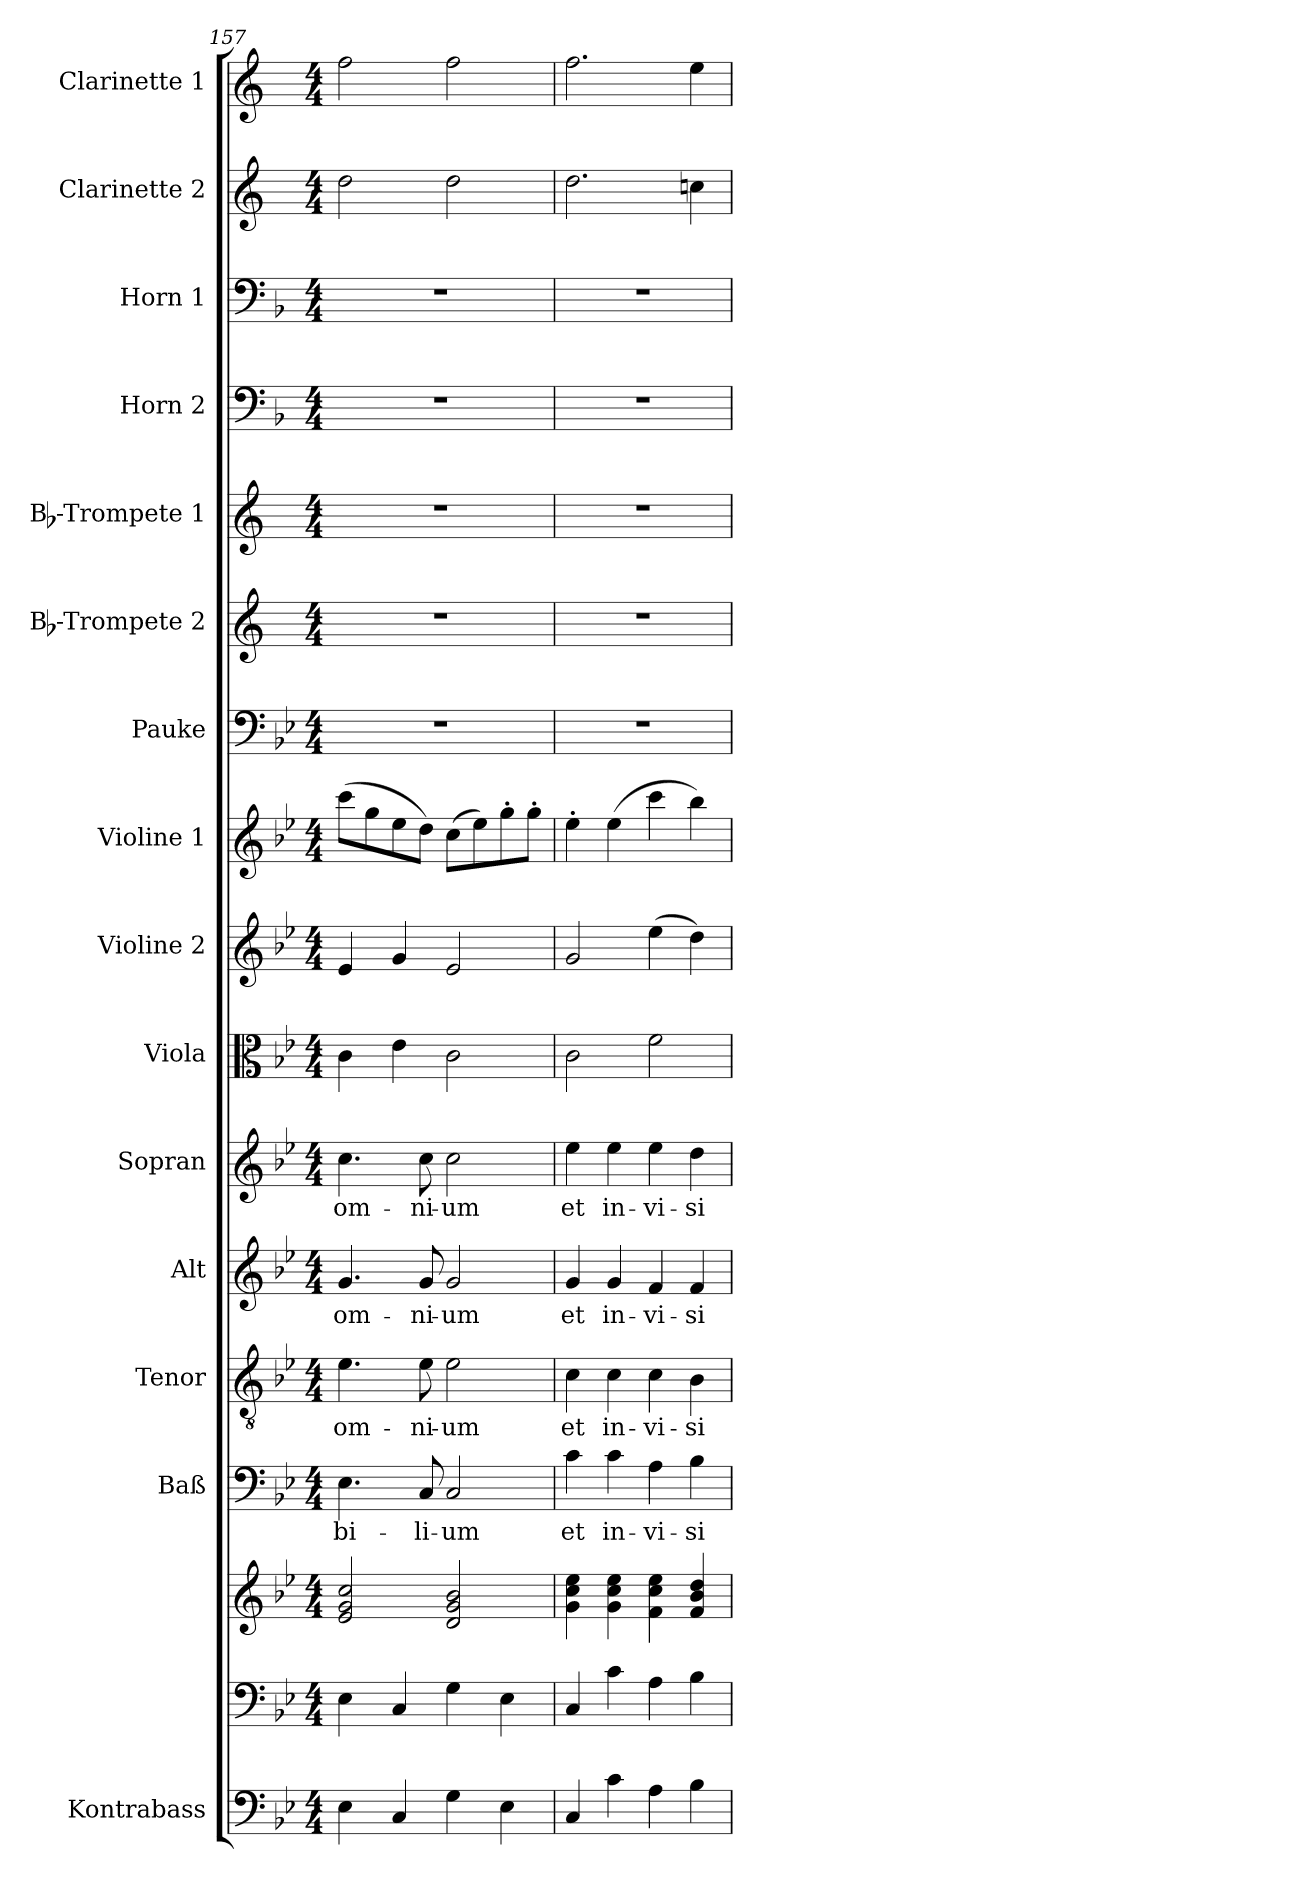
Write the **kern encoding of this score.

**kern	**kern	**kern	**kern	**text	**kern	**text	**kern	**text	**kern	**text	**kern	**kern	**kern	**kern	**kern	**kern	**kern	**kern	**kern	**kern
*part16	*part15	*part15	*part14	*part14	*part13	*part13	*part12	*part12	*part11	*part11	*part10	*part9	*part8	*part7	*part6	*part5	*part4	*part3	*part2	*part1
*staff17	*staff16	*staff15	*staff14	*staff14	*staff13	*staff13	*staff12	*staff12	*staff11	*staff11	*staff10	*staff9	*staff8	*staff7	*staff6	*staff5	*staff4	*staff3	*staff2	*staff1
*I"Kontrabass	*	*	*I"Baß	*	*I"Tenor	*	*I"Alt	*	*I"Sopran	*	*I"Viola	*I"Violine 2	*I"Violine 1	*I"Pauke	*I"Bb-Trompete 2	*I"Bb-Trompete 1	*I"Horn 2	*I"Horn 1	*I"Clarinette 2	*I"Clarinette 1
*I'Kb.	*	*	*I'Baß	*	*I'Ten	*	*I'Alt	*	*I'Sop	*	*I'Vla.	*I'Vln. 2	*I'Vln. 1	*I'Pk.	*I'Bb Trp. 2	*I'Bb Trp. 1	*I'Hrn. 2	*I'Hrn. 1	*I'Cl. 2	*I'Cl. 1
*clefF4	*clefF4	*clefG2	*clefF4	*	*clefGv2	*	*clefG2	*	*clefG2	*	*clefC3	*clefG2	*clefG2	*clefF4	*clefG2	*clefG2	*clefF4	*clefF4	*clefG2	*clefG2
*ITrd7c12	*	*	*	*	*	*	*	*	*	*	*	*	*	*	*ITrd1c2	*ITrd1c2	*ITrd4c7	*ITrd4c7	*ITrd1c2	*ITrd1c2
*k[b-e-]	*k[b-e-]	*k[b-e-]	*k[b-e-]	*	*k[b-e-]	*	*k[b-e-]	*	*k[b-e-]	*	*k[b-e-]	*k[b-e-]	*k[b-e-]	*k[b-e-]	*k[b-e-]	*k[b-e-]	*k[b-e-]	*k[b-e-]	*k[b-e-]	*k[b-e-]
*B-:	*B-:	*B-:	*B-:	*	*B-:	*	*B-:	*	*B-:	*	*B-:	*B-:	*B-:	*B-:	*B-:	*B-:	*B-:	*B-:	*B-:	*B-:
*M4/4	*M4/4	*M4/4	*M4/4	*	*M4/4	*	*M4/4	*	*M4/4	*	*M4/4	*M4/4	*M4/4	*M4/4	*M4/4	*M4/4	*M4/4	*M4/4	*M4/4	*M4/4
=157	=157	=157	=157	=157	=157	=157	=157	=157	=157	=157	=157	=157	=157	=157	=157	=157	=157	=157	=157	=157
!	!	!	!	!LO:LY:b	!	!LO:LY:b	!	!LO:LY:b	!	!LO:LY:b	!	!	!	!	!	!	!	!	!	!
4EE-\	4E-\	2e-/ 2g/ 2cc/	4.E-\	-bi-	4.e-\	om-	4.g/	om-	4.cc\	om-	4c\	4e-/	(>8ccc\L	1r	1r	1r	1r	1r	2cc\	2ee-\
.	.	.	.	.	.	.	.	.	.	.	.	.	8gg\	.	.	.	.	.	.	.
4CC/	4C/	.	.	.	.	.	.	.	.	.	4e-\	4g/	8ee-\	.	.	.	.	.	.	.
!	!	!	!	!LO:LY:b	!	!LO:LY:b	!	!LO:LY:b	!	!LO:LY:b	!	!	!	!	!	!	!	!	!	!
.	.	.	8C/	-li-	8e-\	-ni-	8g/	-ni-	8cc\	-ni-	.	.	8dd\J)	.	.	.	.	.	.	.
!	!	!	!	!LO:LY:b	!	!LO:LY:b	!	!LO:LY:b	!	!LO:LY:b	!	!	!	!	!	!	!	!	!	!
4GG\	4G\	2d/ 2g/ 2b-/	2C/	-um	2e-\	-um	2g/	-um	2cc\	-um	2c\	2e-/	(>8cc\L	.	.	.	.	.	2cc\	2ee-\
.	.	.	.	.	.	.	.	.	.	.	.	.	8ee-\)	.	.	.	.	.	.	.
4EE-\	4E-\	.	.	.	.	.	.	.	.	.	.	.	8gg'>\	.	.	.	.	.	.	.
.	.	.	.	.	.	.	.	.	.	.	.	.	8gg'>\J	.	.	.	.	.	.	.
=158	=158	=158	=158	=158	=158	=158	=158	=158	=158	=158	=158	=158	=158	=158	=158	=158	=158	=158	=158	=158
!	!	!	!	!LO:LY:b	!	!LO:LY:b	!	!LO:LY:b	!	!LO:LY:b	!	!	!	!	!	!	!	!	!	!
4CC/	4C/	4g\ 4cc\ 4ee-\	4c\	et	4c\	et	4g/	et	4ee-\	et	2c\	2g/	4ee-'>\	1r	1r	1r	1r	1r	2.cc\	2.ee-\
!	!	!	!	!LO:LY:b	!	!LO:LY:b	!	!LO:LY:b	!	!LO:LY:b	!	!	!	!	!	!	!	!	!	!
4C\	4c\	4g\ 4cc\ 4ee-\	4c\	in-	4c\	in-	4g/	in-	4ee-\	in-	.	.	(>4ee-\	.	.	.	.	.	.	.
!	!	!	!	!LO:LY:b	!	!LO:LY:b	!	!LO:LY:b	!	!LO:LY:b	!	!	!	!	!	!	!	!	!	!
4AA\	4A\	4f\ 4cc\ 4ee-\	4A\	-vi-	4c\	-vi-	4f/	-vi-	4ee-\	-vi-	2f\	(>4ee-\	4ccc\	.	.	.	.	.	.	.
!	!	!	!	!LO:LY:b	!	!LO:LY:b	!	!LO:LY:b	!	!LO:LY:b	!	!	!	!	!	!	!	!	!	!
4BB-\	4B-\	4f/ 4b-/ 4dd/	4B-\	-si-	4B-\	-si-	4f/	-si-	4dd\	-si-	.	4dd\)	4bb-\)	.	.	.	.	.	4b-X\	4dd\
=	=	=	=	=	=	=	=	=	=	=	=	=	=	=	=	=	=	=	=	=
*-	*-	*-	*-	*-	*-	*-	*-	*-	*-	*-	*-	*-	*-	*-	*-	*-	*-	*-	*-	*-
